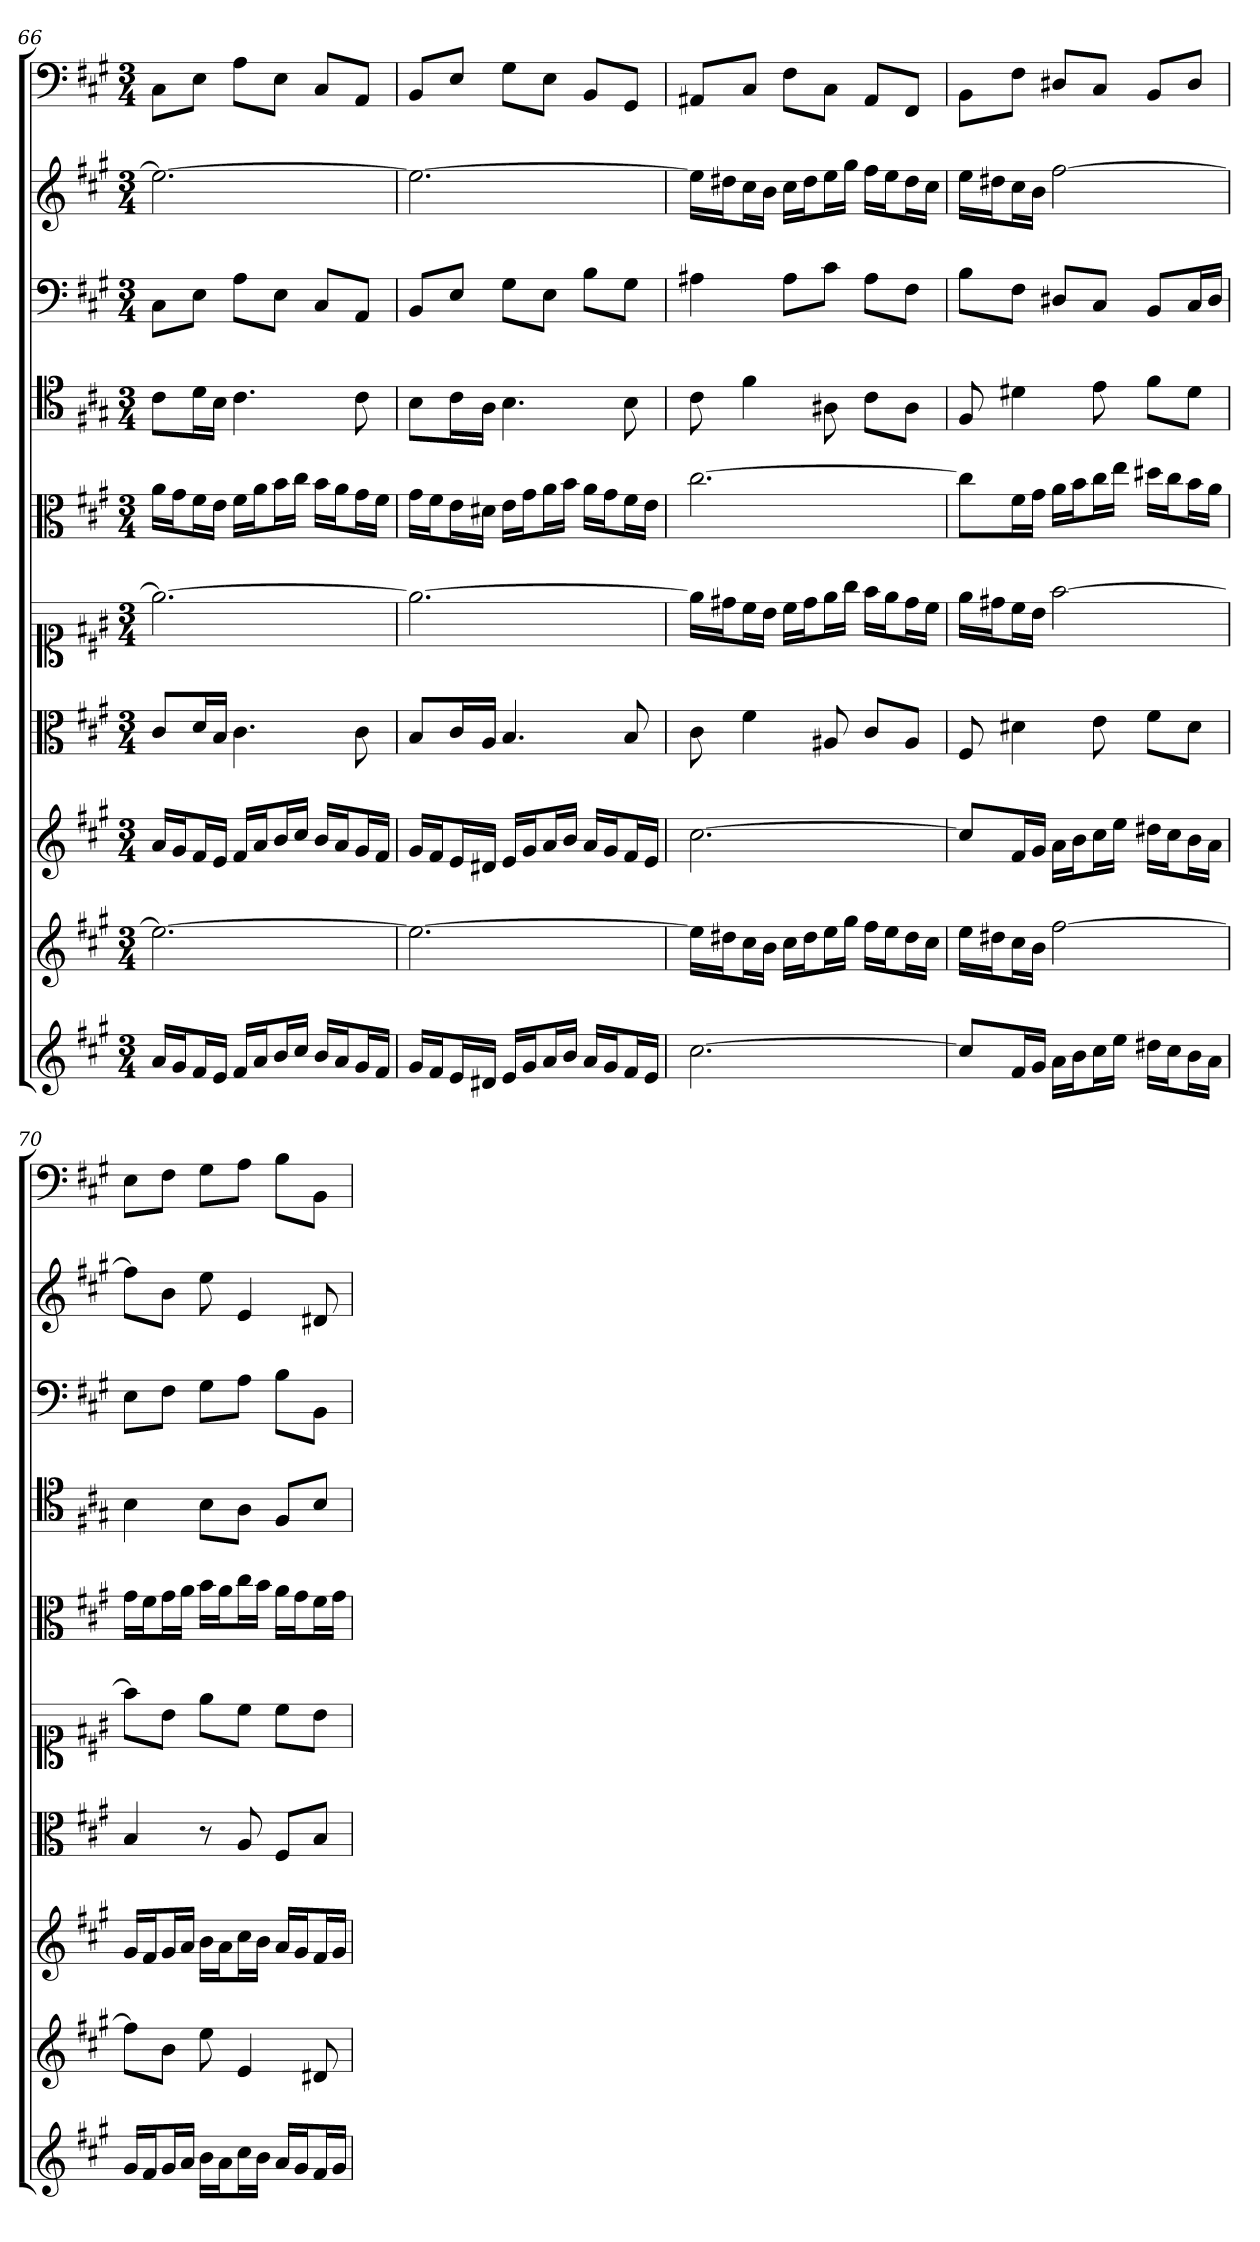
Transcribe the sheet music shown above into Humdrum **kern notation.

**kern	**kern	**kern	**kern	**kern	**kern	**kern	**kern	**kern	**kern
*part10	*part9	*part8	*part7	*part6	*part5	*part4	*part3	*part2	*part1
*staff10	*staff9	*staff8	*staff7	*staff6	*staff5	*staff4	*staff3	*staff2	*staff1
*	*	*	*clefC3	*clefC1	*clefC3	*clefC4	*clefF4	*	*clefF4
*k[f#c#g#]	*k[f#c#g#]	*k[f#c#g#]	*k[f#c#g#]	*k[f#c#g#]	*k[f#c#g#]	*k[f#c#g#]	*k[f#c#g#]	*k[f#c#g#]	*k[f#c#g#]
*A:	*A:	*A:	*A:	*A:	*A:	*A:	*A:	*A:	*A:
*M3/4	*M3/4	*M3/4	*M3/4	*M3/4	*M3/4	*M3/4	*M3/4	*M3/4	*M3/4
=66	=66	=66	=66	=66	=66	=66	=66	=66	=66
16aLL	2.ee_	16aLL	8c#/L	2.ee_	16a\LL	8c#\L	8C#\L	2.ee_	8C#\L
16g#J	.	16g#J	.	.	16g#\J	.	.	.	.
16f#L	.	16f#L	16d/L	.	16f#\L	16d\L	8E\J	.	8E\J
16eJJ	.	16eJJ	16B/JJ	.	16e\JJ	16B\JJ	.	.	.
16f#LL	.	16f#LL	4.c#	.	16f#\LL	4.c#	8A\L	.	8A\L
16aJ	.	16aJ	.	.	16a\J	.	.	.	.
16bL	.	16bL	.	.	16b\L	.	8E\J	.	8E\J
16cc#JJ	.	16cc#JJ	.	.	16cc#\JJ	.	.	.	.
16bLL	.	16bLL	.	.	16b\LL	.	8C#/L	.	8C#/L
16aJ	.	16aJ	.	.	16a\J	.	.	.	.
16g#L	.	16g#L	8c#	.	16g#\L	8c#	8AA/J	.	8AA/J
16f#JJ	.	16f#JJ	.	.	16f#\JJ	.	.	.	.
=67	=67	=67	=67	=67	=67	=67	=67	=67	=67
16g#LL	2.ee_	16g#LL	8B/L	2.ee_	16g#\LL	8B\L	8BB/L	2.ee_	8BB/L
16f#J	.	16f#J	.	.	16f#\J	.	.	.	.
16eL	.	16eL	16c#/L	.	16e\L	16c#\L	8E/J	.	8E/J
16d#XJJ	.	16d#XJJ	16A/JJ	.	16d#X\JJ	16A\JJ	.	.	.
16eLL	.	16eLL	4.B	.	16e\LL	4.B	8G#\L	.	8G#\L
16g#J	.	16g#J	.	.	16g#\J	.	.	.	.
16aL	.	16aL	.	.	16a\L	.	8E\J	.	8E\J
16bJJ	.	16bJJ	.	.	16b\JJ	.	.	.	.
16aLL	.	16aLL	.	.	16a\LL	.	8B\L	.	8BB/L
16g#J	.	16g#J	.	.	16g#\J	.	.	.	.
16f#L	.	16f#L	8B	.	16f#\L	8B	8G#\J	.	8GG#/J
16eJJ	.	16eJJ	.	.	16e\JJ	.	.	.	.
=68	=68	=68	=68	=68	=68	=68	=68	=68	=68
[2.cc#	16eeLL]	[2.cc#	8c#	16ee\LL]	[2.cc#	8c#	4A#X	16eeLL]	8AA#X/L
.	16dd#XJ	.	.	16dd#X\J	.	.	.	16dd#XJ	.
.	16cc#L	.	4f#	16cc#\L	.	4f#	.	16cc#L	8C#/J
.	16bJJ	.	.	16b\JJ	.	.	.	16bJJ	.
.	16cc#LL	.	.	16cc#\LL	.	.	8A#\L	16cc#LL	8F#\L
.	16dd#J	.	.	16dd#\J	.	.	.	16dd#J	.
.	16eeL	.	8A#X	16ee\L	.	8A#X	8c#\J	16eeL	8C#\J
.	16gg#JJ	.	.	16gg#\JJ	.	.	.	16gg#JJ	.
.	16ff#LL	.	8c#/L	16ff#\LL	.	8c#\L	8A#\L	16ff#LL	8AA#/L
.	16eeJ	.	.	16ee\J	.	.	.	16eeJ	.
.	16dd#L	.	8A#/J	16dd#\L	.	8A#\J	8F#\J	16dd#L	8FF#/J
.	16cc#JJ	.	.	16cc#\JJ	.	.	.	16cc#JJ	.
=69	=69	=69	=69	=69	=69	=69	=69	=69	=69
8cc#L]	16eeLL	8cc#L]	8F#	16ee\LL	8cc#\L]	8F#	8B\L	16eeLL	8BB\L
.	16dd#XJ	.	.	16dd#X\J	.	.	.	16dd#XJ	.
16f#L	16cc#L	16f#L	4d#X	16cc#\L	16f#\L	4d#X	8F#\J	16cc#L	8F#\J
16g#JJ	16bJJ	16g#JJ	.	16b\JJ	16g#\JJ	.	.	16bJJ	.
16aLL	[2ff#	16aLL	.	[2ff#	16a\LL	.	8D#X/L	[2ff#	8D#X/L
16bJ	.	16bJ	.	.	16b\J	.	.	.	.
16cc#L	.	16cc#L	8e	.	16cc#\L	8e	8C#/J	.	8C#/J
16eeJJ	.	16eeJJ	.	.	16ee\JJ	.	.	.	.
16dd#XLL	.	16dd#XLL	8f#\L	.	16dd#X\LL	8f#\L	8BB/L	.	8BB/L
16cc#J	.	16cc#J	.	.	16cc#\J	.	.	.	.
16bL	.	16bL	8d#\J	.	16b\L	8d#\J	16C#/L	.	8D#/J
16aJJ	.	16aJJ	.	.	16a\JJ	.	16D#/JJ	.	.
=70	=70	=70	=70	=70	=70	=70	=70	=70	=70
16g#LL	8ff#L]	16g#LL	4B	8ff#\L]	16g#\LL	4B	8E\L	8ff#L]	8E\L
16f#J	.	16f#J	.	.	16f#\J	.	.	.	.
16g#L	8bJ	16g#L	.	8b\J	16g#\L	.	8F#\J	8bJ	8F#\J
16aJJ	.	16aJJ	.	.	16a\JJ	.	.	.	.
16bLL	8ee	16bLL	8r	8ee\L	16b\LL	8B\L	8G#\L	8ee	8G#\L
16aJ	.	16aJ	.	.	16a\J	.	.	.	.
16cc#L	4e	16cc#L	8A	8cc#\J	16cc#\L	8A\J	8A\J	4e	8A\J
16bJJ	.	16bJJ	.	.	16b\JJ	.	.	.	.
16aLL	.	16aLL	8F#/L	8cc#\L	16a\LL	8F#/L	8B\L	.	8B\L
16g#J	.	16g#J	.	.	16g#\J	.	.	.	.
16f#L	8d#X	16f#L	8B/J	8b\J	16f#\L	8B/J	8BB\J	8d#X	8BB\J
16g#JJ	.	16g#JJ	.	.	16g#\JJ	.	.	.	.
=	=	=	=	=	=	=	=	=	=
*-	*-	*-	*-	*-	*-	*-	*-	*-	*-
